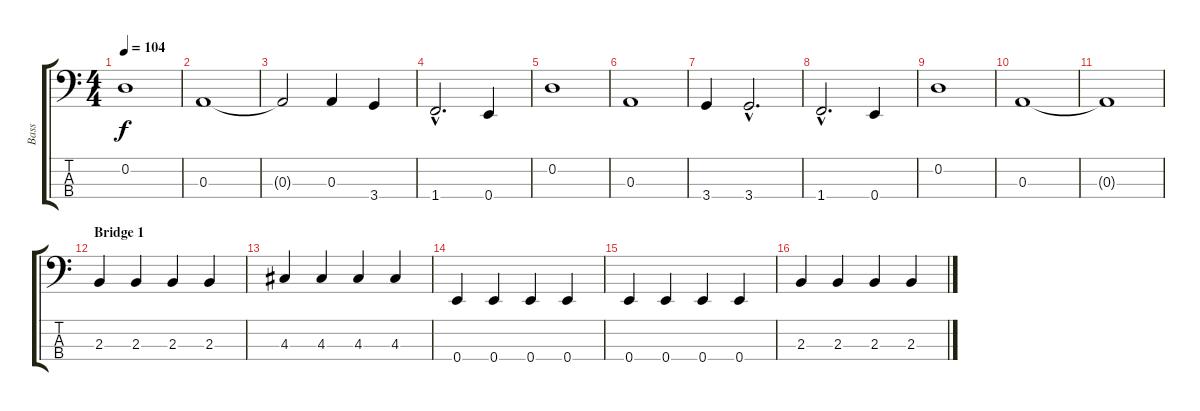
\track ("Bass" "Bass") {instrument electricbassfinger}
\staff {score tabs}
\tuning (G2 D2 A1 E1) {hide}
\ts (4 4)
\tempo 104
\clef f4
\ks c
0.2.1{dy f} |
0.3.1 |
0.3{t}.2 0.3.4 3.4.4 |
1.4{hac}.2{d} 0.4.4 |
0.2.1 |
0.3.1 |
3.4.4 3.4{hac}.2{d} |
1.4{hac}.2{d} 0.4.4 |
0.2.1 |
0.3.1 |
0.3{t}.1 |
\section ("" "Bridge 1")
2.3.4 2.3.4 2.3.4 2.3.4 |
4.3.4 4.3.4 4.3.4 4.3.4 |
0.4.4 0.4.4 0.4.4 0.4.4 |
0.4.4 0.4.4 0.4.4 0.4.4 |
2.3.4 2.3.4 2.3.4 2.3.4
